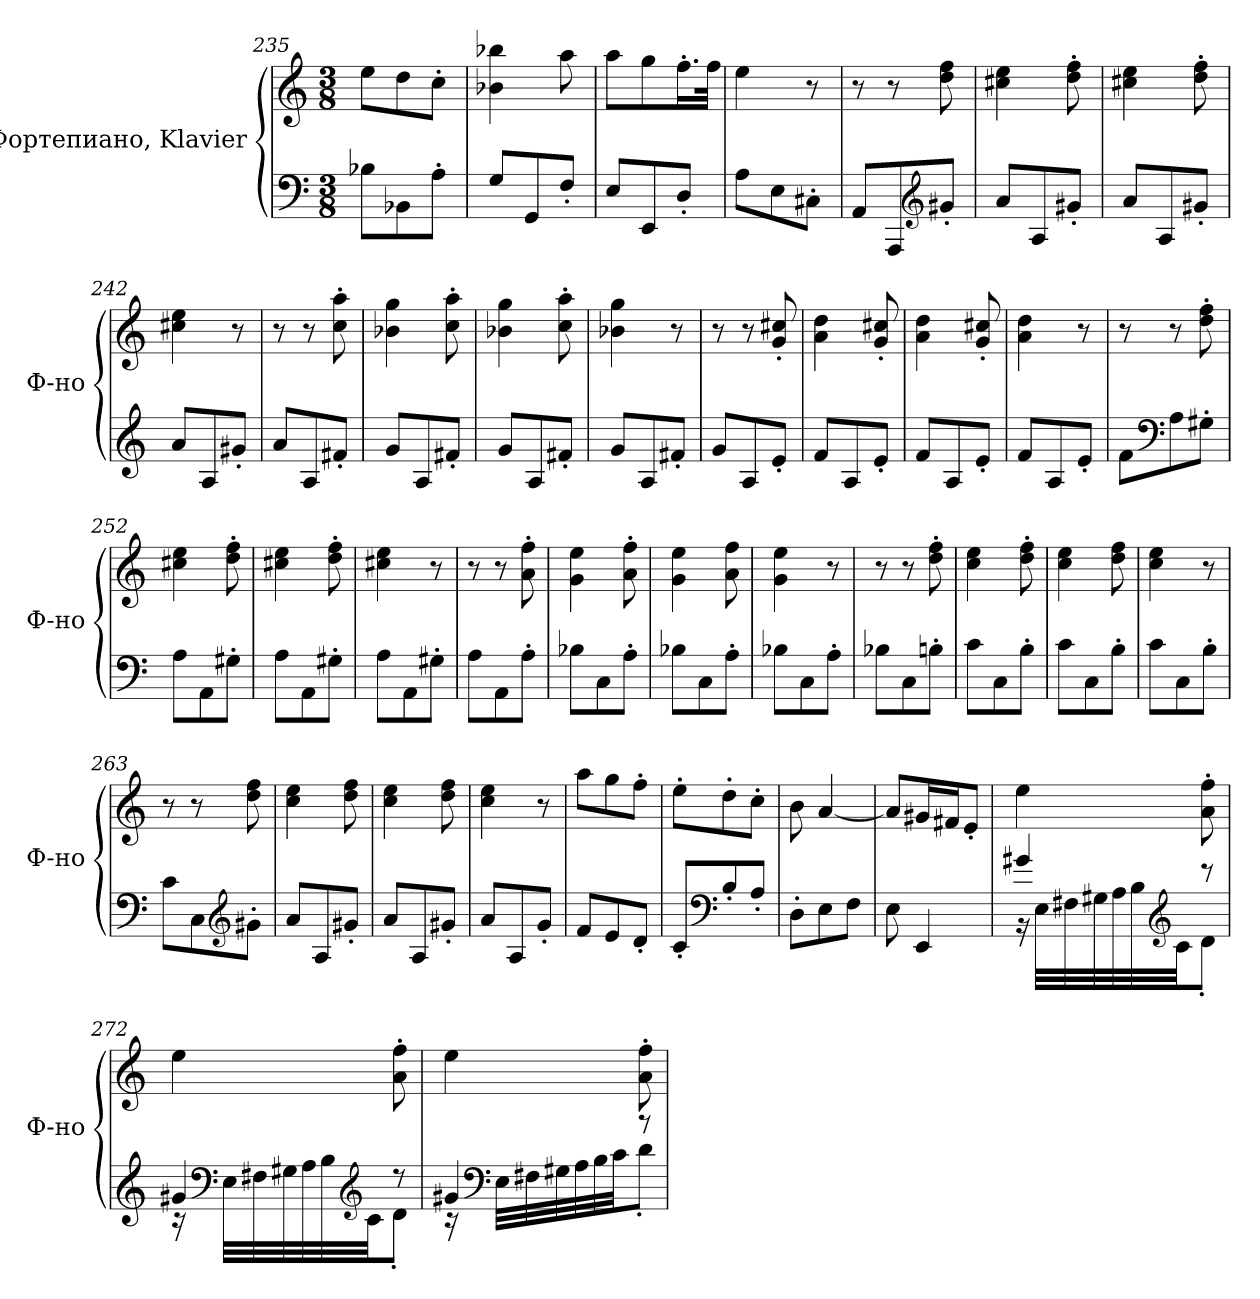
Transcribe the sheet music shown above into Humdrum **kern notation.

**kern	**kern
*part1	*part1
*staff2	*staff1
*I"Фортепиано, Klavier	*
*I'Ф-но	*
*clefF4	*clefG2
*k[]	*k[]
*M3/8	*M3/8
=235	=235
8B-X\L	8ee\L
8BB-X\	8dd\
8A'\J	8cc'\J
=236	=236
8G/L	4b-X\ 4bb-X\
8GG/	.
8F'/J	8aa\
=237	=237
8E/L	8aa\L
8EE/	8gg\
8D'/J	16.ff'\L
.	32ff\JJk
=238	=238
8A\L	4ee\
8E\	.
8C#X'\J	8r
=239	=239
8AA/L	8r
8AAA/	8r
*clefG2	*
8g#X'/J	8dd\ 8ff\
=240	=240
8a/L	4cc#X\ 4ee\
8A/	.
8g#X'/J	8dd\' 8ff\'
=241	=241
8a/L	4cc#X\ 4ee\
8A/	.
8g#X'/J	8dd\' 8ff\'
!!LO:LB:g=z
=242	=242
8a/L	4cc#X\ 4ee\
8A/	.
8g#X'/J	8r
=243	=243
8a/L	8r
8A/	8r
8f#X'/J	8cc\' 8aa\'
=244	=244
8g/L	4b-X\ 4gg\
8A/	.
8f#X'/J	8cc\' 8aa\'
=245	=245
8g/L	4b-X\ 4gg\
8A/	.
8f#X'/J	8cc\' 8aa\'
=246	=246
8g/L	4b-X\ 4gg\
8A/	.
8f#X'/J	8r
=247	=247
8g/L	8r
8A/	8r
8e'/J	8g/' 8cc#X/'
=248	=248
8f/L	4a\ 4dd\
8A/	.
8e'/J	8g/' 8cc#X/'
=249	=249
8f/L	4a\ 4dd\
8A/	.
8e'/J	8g/' 8cc#X/'
=250	=250
8f/L	4a\ 4dd\
8A/	.
8e'/J	8r
!!LO:LB:g=z
=251	=251
8f\L	8r
*clefF4	*
8A\	8r
8G#X'\J	8dd\' 8ff\'
=252	=252
8A\L	4cc#X\ 4ee\
8AA\	.
8G#X'\J	8dd\' 8ff\'
=253	=253
8A\L	4cc#X\ 4ee\
8AA\	.
8G#X'\J	8dd\' 8ff\'
=254	=254
8A\L	4cc#X\ 4ee\
8AA\	.
8G#X'\J	8r
=255	=255
8A\L	8r
8AA\	8r
8A'\J	8a\' 8ff\'
=256	=256
8B-X\L	4g\ 4ee\
8C\	.
8A'\J	8a\' 8ff\'
=257	=257
8B-X\L	4g\ 4ee\
8C\	.
8A'\J	8a\ 8ff\
=258	=258
8B-X\L	4g\ 4ee\
8C\	.
8A'\J	8r
=259	=259
8B-X\L	8r
8C\	8r
8Bn'\J	8dd\' 8ff\'
!!LO:LB:g=z
=260	=260
8c\L	4cc\ 4ee\
8C\	.
8B'\J	8dd\' 8ff\'
=261	=261
8c\L	4cc\ 4ee\
8C\	.
8B'\J	8dd\ 8ff\
=262	=262
8c\L	4cc\ 4ee\
8C\	.
8B'\J	8r
=263	=263
8c\L	8r
8C\	8r
*clefG2	*
8g#X'\J	8dd\ 8ff\
=264	=264
8a/L	4cc\ 4ee\
8A/	.
8g#X'/J	8dd\ 8ff\
=265	=265
8a/L	4cc\ 4ee\
8A/	.
8g#X'/J	8dd\ 8ff\
=266	=266
8a/L	4cc\ 4ee\
8A/	.
8g'/J	8r
=267	=267
8f/L	8aa\L
8e/	8gg\
8d'/J	8ff'\J
=268	=268
8c'/L	8ee'\L
*clefF4	*
8B'/	8dd'\
8A'/J	8cc'\J
!!LO:PB:g=z
=269	=269
8D'\L	8b\
8E\	[4a/
8F\J	.
=270	=270
8E\	8a/L]
4EE/	16g#X/L
.	16f#X/J
.	8e'/J
=271	=271
*^	*
4g#X/	16r	4ee\
.	32E\LLL	.
.	32F#X\	.
.	32G#X\	.
.	32A\	.
.	32B\	.
*clefG2	*	*
.	32c\JJ	.
8r	8d'\J	8a\' 8ff\'
=272	=272	=272
4g#X/	16r	4ee\
*clefF4	*	*
.	32E\LLL	.
.	32F#X\	.
.	32G#X\	.
.	32A\	.
.	32B\	.
*clefG2	*	*
.	32c\JJ	.
8r	8d'\J	8a\' 8ff\'
!!LO:LB:g=z
=273	=273	=273
4g#X/	16r	4ee\
*clefF4	*	*
.	32E\LLL	.
.	32F#X\	.
.	32G#X\	.
.	32A\	.
.	32B\	.
.	32c\JJ	.
8r	8d'\J	8a\' 8ff\'
*v	*v	*
=	=
*-	*-
